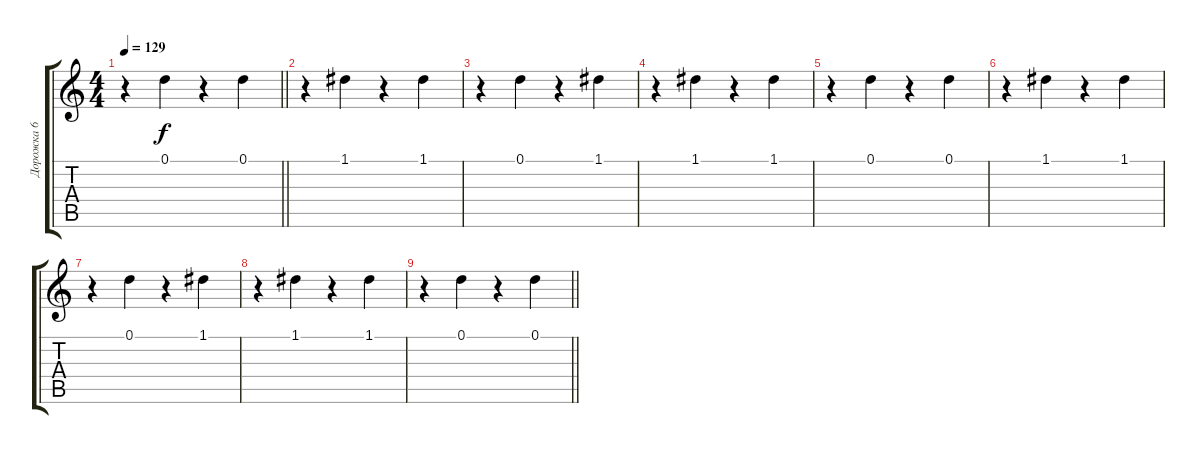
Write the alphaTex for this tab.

\track ("Дорожка 6" "Дорожка 6") {instrument acousticguitarnylon}
\staff {score tabs}
\tuning (D4 A3 F3 C3 G2 C2) {hide}
\ts (4 4)
\tempo 129
\clef g2
\barLineRight lightlight
\ks c
r.4{dy f} 0.1.4 r.4 0.1.4 |
r.4 1.1.4 r.4 1.1.4 |
r.4 0.1.4 r.4 1.1.4 |
r.4 1.1.4 r.4 1.1.4 |
r.4 0.1.4 r.4 0.1.4 |
r.4 1.1.4 r.4 1.1.4 |
r.4 0.1.4 r.4 1.1.4 |
r.4 1.1.4 r.4 1.1.4 |
\barLineRight lightlight
r.4 0.1.4 r.4 0.1.4
